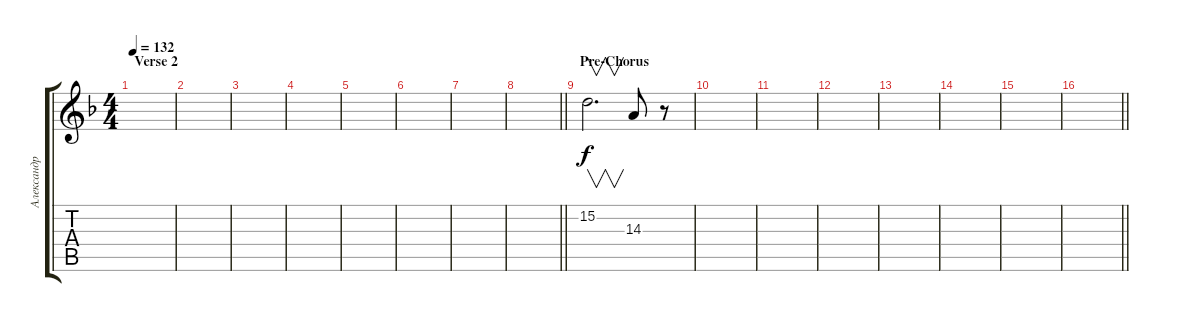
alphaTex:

\track ("Александр Андрюхин" "Александр ") {instrument pad3polysynth}
\staff {score tabs}
\tuning (E4 B3 G3 D3 A2 E2) {hide}
\ts (4 4)
\section ("" "Verse 2")
\tempo 132
\clef g2
\ks f
|
|
|
|
|
|
|
\barLineRight lightlight
|
\section ("" "Pre-Chorus")
15.2.2{v d} 14.3.8 r.8 |
|
|
|
|
|
|
\barLineRight lightlight
